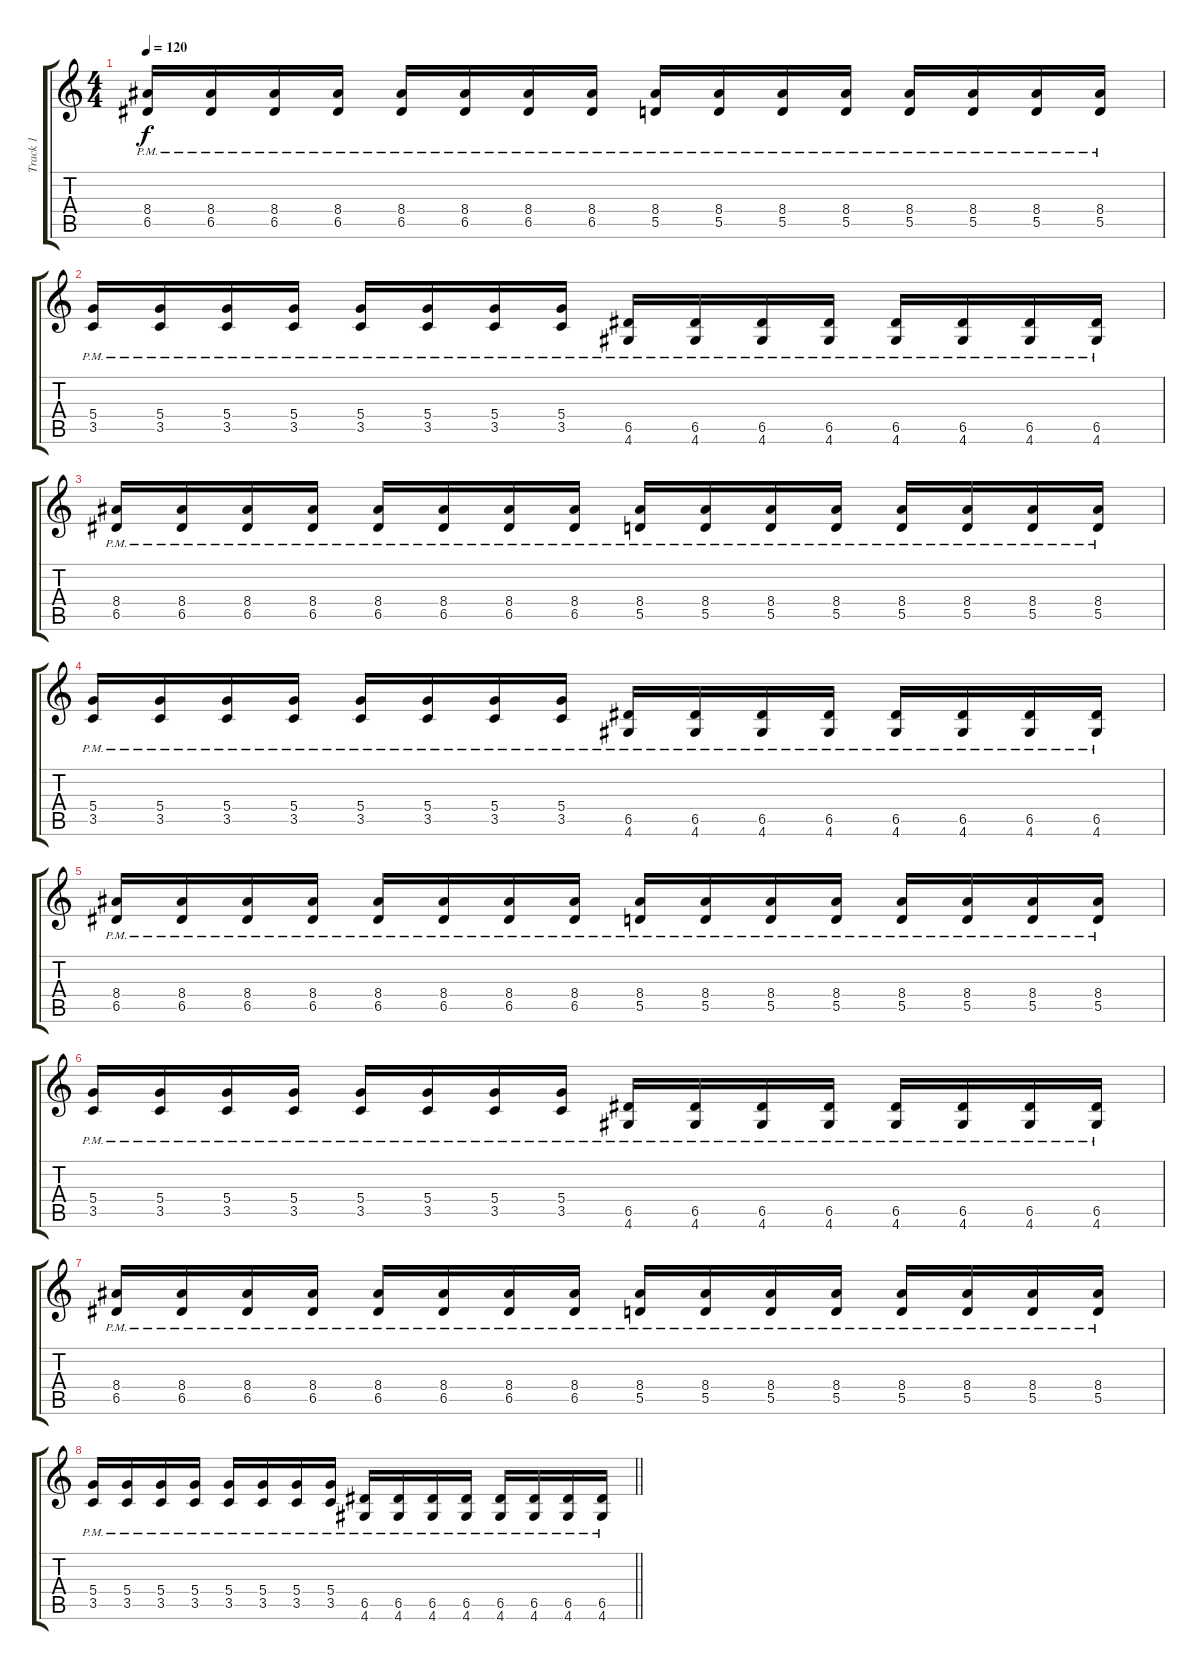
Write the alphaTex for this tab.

\track ("Track 1" "Track 1") {instrument overdrivenguitar}
\staff {score tabs}
\tuning (E4 B3 G3 D3 A2 E2) {hide}
\ts (4 4)
\tempo 120
\clef g2
\ks c
(8.4{pm} 6.5{pm}).16{dy f} (8.4{pm} 6.5{pm}).16 (8.4{pm} 6.5{pm}).16 (8.4{pm} 6.5{pm}).16 (8.4{pm} 6.5{pm}).16 (8.4{pm} 6.5{pm}).16 (8.4{pm} 6.5{pm}).16 (8.4{pm} 6.5{pm}).16 (8.4{pm} 5.5{pm}).16 (8.4{pm} 5.5{pm}).16 (8.4{pm} 5.5{pm}).16 (8.4{pm} 5.5{pm}).16 (8.4{pm} 5.5{pm}).16 (8.4{pm} 5.5{pm}).16 (8.4{pm} 5.5{pm}).16 (8.4{pm} 5.5{pm}).16 |
(5.4{pm} 3.5{pm}).16 (5.4{pm} 3.5{pm}).16 (5.4{pm} 3.5{pm}).16 (5.4{pm} 3.5{pm}).16 (5.4{pm} 3.5{pm}).16 (5.4{pm} 3.5{pm}).16 (5.4{pm} 3.5{pm}).16 (5.4{pm} 3.5{pm}).16 (6.5{pm} 4.6{pm}).16 (6.5{pm} 4.6{pm}).16 (6.5{pm} 4.6{pm}).16 (6.5{pm} 4.6{pm}).16 (6.5{pm} 4.6{pm}).16 (6.5{pm} 4.6{pm}).16 (6.5{pm} 4.6{pm}).16 (6.5{pm} 4.6{pm}).16 |
(8.4{pm} 6.5{pm}).16 (8.4{pm} 6.5{pm}).16 (8.4{pm} 6.5{pm}).16 (8.4{pm} 6.5{pm}).16 (8.4{pm} 6.5{pm}).16 (8.4{pm} 6.5{pm}).16 (8.4{pm} 6.5{pm}).16 (8.4{pm} 6.5{pm}).16 (8.4{pm} 5.5{pm}).16 (8.4{pm} 5.5{pm}).16 (8.4{pm} 5.5{pm}).16 (8.4{pm} 5.5{pm}).16 (8.4{pm} 5.5{pm}).16 (8.4{pm} 5.5{pm}).16 (8.4{pm} 5.5{pm}).16 (8.4{pm} 5.5{pm}).16 |
(5.4{pm} 3.5{pm}).16 (5.4{pm} 3.5{pm}).16 (5.4{pm} 3.5{pm}).16 (5.4{pm} 3.5{pm}).16 (5.4{pm} 3.5{pm}).16 (5.4{pm} 3.5{pm}).16 (5.4{pm} 3.5{pm}).16 (5.4{pm} 3.5{pm}).16 (6.5{pm} 4.6{pm}).16 (6.5{pm} 4.6{pm}).16 (6.5{pm} 4.6{pm}).16 (6.5{pm} 4.6{pm}).16 (6.5{pm} 4.6{pm}).16 (6.5{pm} 4.6{pm}).16 (6.5{pm} 4.6{pm}).16 (6.5{pm} 4.6{pm}).16 |
(8.4{pm} 6.5{pm}).16 (8.4{pm} 6.5{pm}).16 (8.4{pm} 6.5{pm}).16 (8.4{pm} 6.5{pm}).16 (8.4{pm} 6.5{pm}).16 (8.4{pm} 6.5{pm}).16 (8.4{pm} 6.5{pm}).16 (8.4{pm} 6.5{pm}).16 (8.4{pm} 5.5{pm}).16 (8.4{pm} 5.5{pm}).16 (8.4{pm} 5.5{pm}).16 (8.4{pm} 5.5{pm}).16 (8.4{pm} 5.5{pm}).16 (8.4{pm} 5.5{pm}).16 (8.4{pm} 5.5{pm}).16 (8.4{pm} 5.5{pm}).16 |
(5.4{pm} 3.5{pm}).16 (5.4{pm} 3.5{pm}).16 (5.4{pm} 3.5{pm}).16 (5.4{pm} 3.5{pm}).16 (5.4{pm} 3.5{pm}).16 (5.4{pm} 3.5{pm}).16 (5.4{pm} 3.5{pm}).16 (5.4{pm} 3.5{pm}).16 (6.5{pm} 4.6{pm}).16 (6.5{pm} 4.6{pm}).16 (6.5{pm} 4.6{pm}).16 (6.5{pm} 4.6{pm}).16 (6.5{pm} 4.6{pm}).16 (6.5{pm} 4.6{pm}).16 (6.5{pm} 4.6{pm}).16 (6.5{pm} 4.6{pm}).16 |
(8.4{pm} 6.5{pm}).16 (8.4{pm} 6.5{pm}).16 (8.4{pm} 6.5{pm}).16 (8.4{pm} 6.5{pm}).16 (8.4{pm} 6.5{pm}).16 (8.4{pm} 6.5{pm}).16 (8.4{pm} 6.5{pm}).16 (8.4{pm} 6.5{pm}).16 (8.4{pm} 5.5{pm}).16 (8.4{pm} 5.5{pm}).16 (8.4{pm} 5.5{pm}).16 (8.4{pm} 5.5{pm}).16 (8.4{pm} 5.5{pm}).16 (8.4{pm} 5.5{pm}).16 (8.4{pm} 5.5{pm}).16 (8.4{pm} 5.5{pm}).16 |
\barLineRight lightlight
(5.4{pm} 3.5{pm}).16 (5.4{pm} 3.5{pm}).16 (5.4{pm} 3.5{pm}).16 (5.4{pm} 3.5{pm}).16 (5.4{pm} 3.5{pm}).16 (5.4{pm} 3.5{pm}).16 (5.4{pm} 3.5{pm}).16 (5.4{pm} 3.5{pm}).16 (6.5{pm} 4.6{pm}).16 (6.5{pm} 4.6{pm}).16 (6.5{pm} 4.6{pm}).16 (6.5{pm} 4.6{pm}).16 (6.5{pm} 4.6{pm}).16 (6.5{pm} 4.6{pm}).16 (6.5{pm} 4.6{pm}).16 (6.5{pm} 4.6{pm}).16
